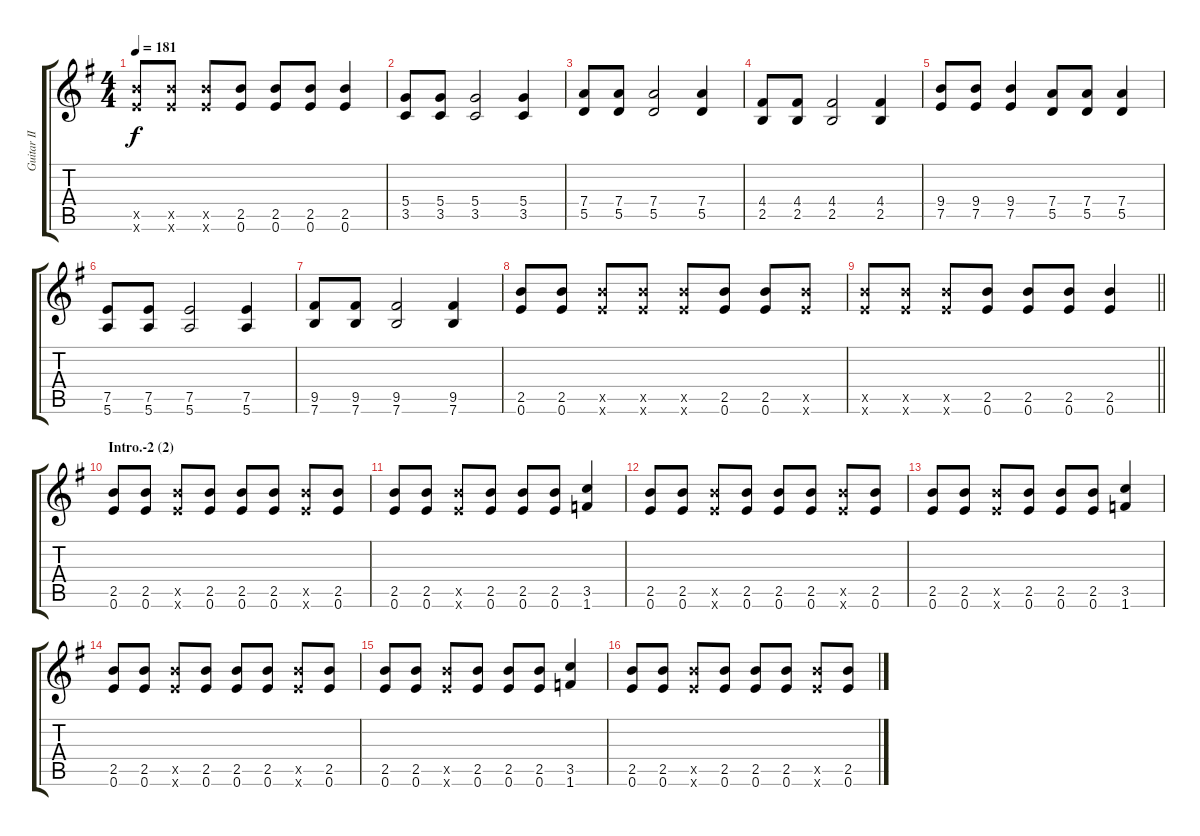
\track ("Guitar II" "Guitar II") {instrument distortionguitar}
\staff {score tabs}
\tuning (E4 B3 G3 D3 A2 E2) {hide}
\ts (4 4)
\tempo 181
\clef g2
\ks g
(2.5{x} 0.6{x}).8{ot 8vb dy f} (2.5{x} 0.6{x}).8{ot 8vb} (2.5{x} 0.6{x}).8{ot 8vb} (2.5 0.6).8{ot 8vb} (2.5 0.6).8{ot 8vb} (2.5 0.6).8{ot 8vb} (2.5 0.6).4{ot 8vb} |
(5.4 3.5).8 (5.4 3.5).8 (5.4 3.5).2 (5.4 3.5).4 |
(7.4 5.5).8 (7.4 5.5).8 (7.4 5.5).2 (7.4 5.5).4 |
(4.4 2.5).8 (4.4 2.5).8 (4.4 2.5).2 (4.4 2.5).4 |
(9.4 7.5).8 (9.4 7.5).8 (9.4 7.5).4 (7.4 5.5).8 (7.4 5.5).8 (7.4 5.5).4 |
(7.5 5.6).8 (7.5 5.6).8 (7.5 5.6).2 (7.5 5.6).4 |
(9.5 7.6).8 (9.5 7.6).8 (9.5 7.6).2 (9.5 7.6).4 |
(2.5 0.6).8{ot 8vb} (2.5 0.6).8{ot 8vb} (2.5{x} 0.6{x}).8{ot 8vb} (2.5{x} 0.6{x}).8{ot 8vb} (2.5{x} 0.6{x}).8{ot 8vb} (2.5 0.6).8{ot 8vb} (2.5 0.6).8{ot 8vb} (2.5{x} 0.6{x}).8{ot 8vb} |
\barLineRight lightlight
(2.5{x} 0.6{x}).8{ot 8vb} (2.5{x} 0.6{x}).8{ot 8vb} (2.5{x} 0.6{x}).8{ot 8vb} (2.5 0.6).8{ot 8vb} (2.5 0.6).8{ot 8vb} (2.5 0.6).8{ot 8vb} (2.5 0.6).4{ot 8vb} |
\section ("" "Intro.-2 (2)")
(2.5 0.6).8{ot 8vb} (2.5 0.6).8{ot 8vb} (2.5{x} 0.6{x}).8{ot 8vb} (2.5 0.6).8{ot 8vb} (2.5 0.6).8{ot 8vb} (2.5 0.6).8{ot 8vb} (2.5{x} 0.6{x}).8{ot 8vb} (2.5 0.6).8{ot 8vb} |
(2.5 0.6).8{ot 8vb} (2.5 0.6).8{ot 8vb} (2.5{x} 0.6{x}).8{ot 8vb} (2.5 0.6).8{ot 8vb} (2.5 0.6).8{ot 8vb} (2.5 0.6).8{ot 8vb} (3.5 1.6).4{ot 8vb} |
(2.5 0.6).8{ot 8vb} (2.5 0.6).8{ot 8vb} (2.5{x} 0.6{x}).8{ot 8vb} (2.5 0.6).8{ot 8vb} (2.5 0.6).8{ot 8vb} (2.5 0.6).8{ot 8vb} (2.5{x} 0.6{x}).8{ot 8vb} (2.5 0.6).8{ot 8vb} |
(2.5 0.6).8{ot 8vb} (2.5 0.6).8{ot 8vb} (2.5{x} 0.6{x}).8{ot 8vb} (2.5 0.6).8{ot 8vb} (2.5 0.6).8{ot 8vb} (2.5 0.6).8{ot 8vb} (3.5 1.6).4{ot 8vb} |
(2.5 0.6).8{ot 8vb} (2.5 0.6).8{ot 8vb} (2.5{x} 0.6{x}).8{ot 8vb} (2.5 0.6).8{ot 8vb} (2.5 0.6).8{ot 8vb} (2.5 0.6).8{ot 8vb} (2.5{x} 0.6{x}).8{ot 8vb} (2.5 0.6).8{ot 8vb} |
(2.5 0.6).8{ot 8vb} (2.5 0.6).8{ot 8vb} (2.5{x} 0.6{x}).8{ot 8vb} (2.5 0.6).8{ot 8vb} (2.5 0.6).8{ot 8vb} (2.5 0.6).8{ot 8vb} (3.5 1.6).4{ot 8vb} |
(2.5 0.6).8{ot 8vb} (2.5 0.6).8{ot 8vb} (2.5{x} 0.6{x}).8{ot 8vb} (2.5 0.6).8{ot 8vb} (2.5 0.6).8{ot 8vb} (2.5 0.6).8{ot 8vb} (2.5{x} 0.6{x}).8{ot 8vb} (2.5 0.6).8{ot 8vb}
